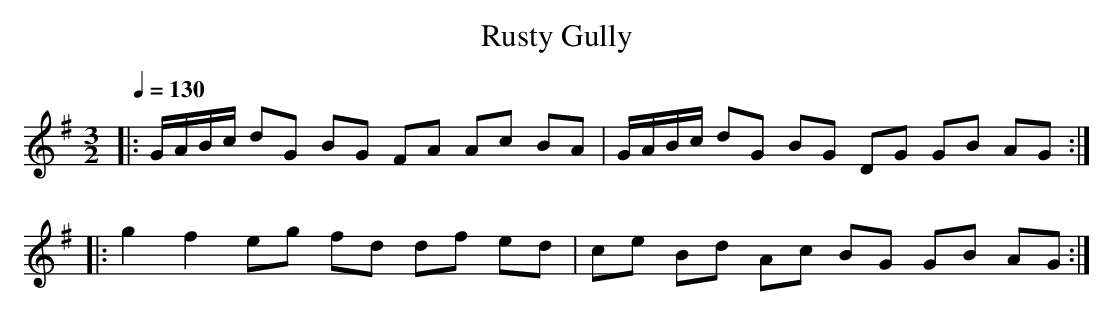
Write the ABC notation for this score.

X:1
T:Rusty Gully
M:3/2
L:1/8
Q:1/4=130
K:Gmaj
|:G/A/B/c/ dG BG FA Ac BA|G/A/B/c/ dG BG DG GB AG:|
|:g2 f2 eg fd df ed|ce Bd Ac BG GB AG:|
